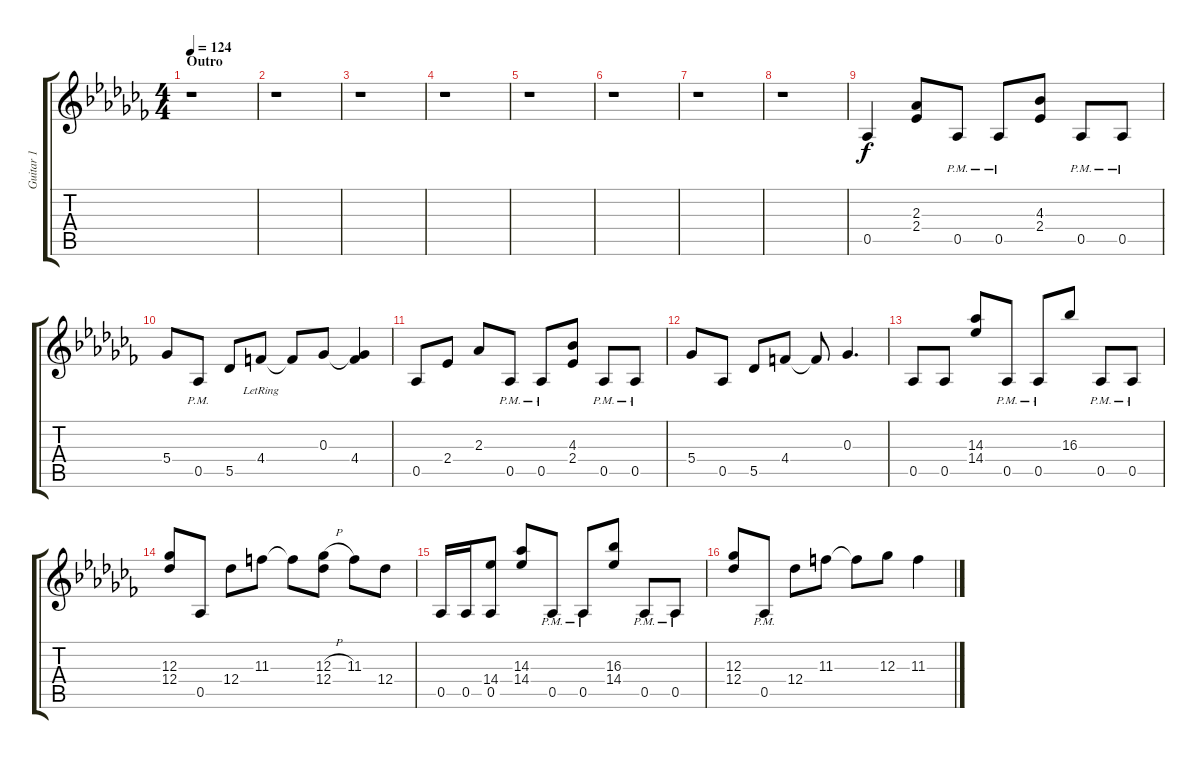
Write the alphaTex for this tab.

\track ("Guitar 1" "Guitar 1") {instrument distortionguitar}
\staff {score tabs}
\tuning (Eb4 Bb3 Gb3 Db3 Ab2 Db2) {hide}
\ts (4 4)
\section ("" "Outro")
\tempo 124
\clef g2
\ks cb
r.1{dy f} |
r.1 |
r.1 |
r.1 |
r.1 |
r.1 |
r.1 |
r.1 |
0.5.4 (2.3 2.4).8 0.5{pm}.8 0.5{pm}.8 (4.3 2.4).8 0.5{pm}.8 0.5{pm}.8 |
5.4.8 0.5{pm}.8 5.5.8 4.4{lr}.8 4.4{t}.8 0.3.8 (0.3{t} 4.4).4 |
0.5.8 2.4.8 2.3.8 0.5{pm}.8 0.5{pm}.8 (4.3 2.4).8 0.5{pm}.8 0.5{pm}.8 |
5.4.8 0.5.8 5.5.8 4.4.8 4.4{t}.8 0.3.4{d} |
0.5.8 0.5.8 (14.3 14.4).8 0.5{pm}.8 0.5{pm}.8 16.3.8 0.5{pm}.8 0.5{pm}.8 |
(12.3 12.4).8 0.5.8 12.4.8 11.3.8 11.3{t}.8 (12.3{h} 12.4).8 11.3.8 12.4.8 |
0.5.16 0.5.16 (14.4 0.5).8 (14.3 14.4).8 0.5{pm}.8 0.5{pm}.8 (16.3 14.4).8 0.5{pm}.8 0.5{pm}.8 |
(12.3 12.4).8 0.5{pm}.8 12.4.8 11.3.8 11.3{t}.8 12.3.8 11.3.4
